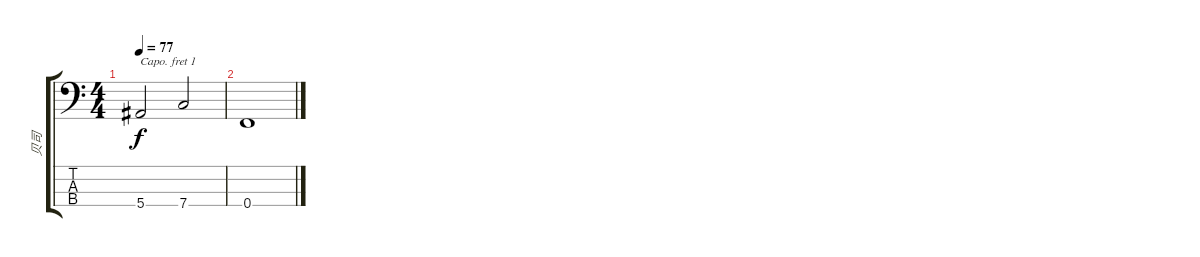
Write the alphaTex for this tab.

\track ("贝司" "贝司") {instrument electricbassfinger}
\staff {score tabs}
\capo 1
\tuning (G2 D2 A1 E1) {hide}
\ts (4 4)
\tempo 77
\clef f4
\ks c
5.4.2{dy f} 7.4.2 |
0.4.1
